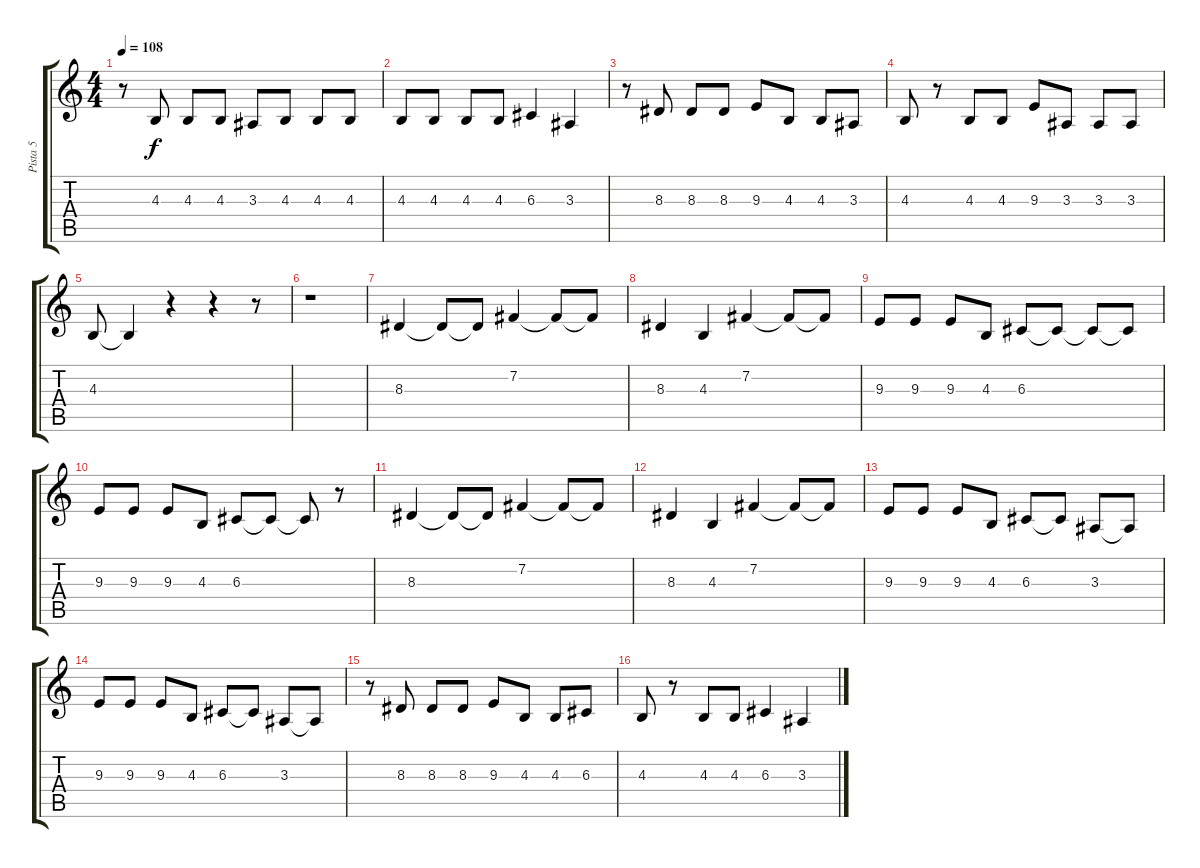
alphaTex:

\track ("Pista 5" "Pista 5") {instrument lead1square}
\staff {score tabs}
\tuning (E4 B3 G3 D3 A2 E2) {hide}
\ts (4 4)
\tempo 108
\clef g2
\ks c
r.8{dy f} 4.3.8 4.3.8 4.3.8 3.3.8 4.3.8 4.3.8 4.3.8 |
4.3.8 4.3.8 4.3.8 4.3.8 6.3.4 3.3.4 |
r.8 8.3.8 8.3.8 8.3.8 9.3.8 4.3.8 4.3.8 3.3.8 |
4.3.8 r.8 4.3.8 4.3.8 9.3.8 3.3.8 3.3.8 3.3.8 |
4.3.8 4.3{t}.4 r.4 r.4 r.8 |
r.1 |
8.3.4 8.3{t}.8 8.3{t}.8 7.2.4 7.2{t}.8 7.2{t}.8 |
8.3.4 4.3.4 7.2.4 7.2{t}.8 7.2{t}.8 |
9.3.8 9.3.8 9.3.8 4.3.8 6.3.8 6.3{t}.8 6.3{t}.8 6.3{t}.8 |
9.3.8 9.3.8 9.3.8 4.3.8 6.3.8 6.3{t}.8 6.3{t}.8 r.8 |
8.3.4 8.3{t}.8 8.3{t}.8 7.2.4 7.2{t}.8 7.2{t}.8 |
8.3.4 4.3.4 7.2.4 7.2{t}.8 7.2{t}.8 |
9.3.8 9.3.8 9.3.8 4.3.8 6.3.8 6.3{t}.8 3.3.8 3.3{t}.8 |
9.3.8 9.3.8 9.3.8 4.3.8 6.3.8 6.3{t}.8 3.3.8 3.3{t}.8 |
r.8 8.3.8 8.3.8 8.3.8 9.3.8 4.3.8 4.3.8 6.3.8 |
4.3.8 r.8 4.3.8 4.3.8 6.3.4 3.3.4
